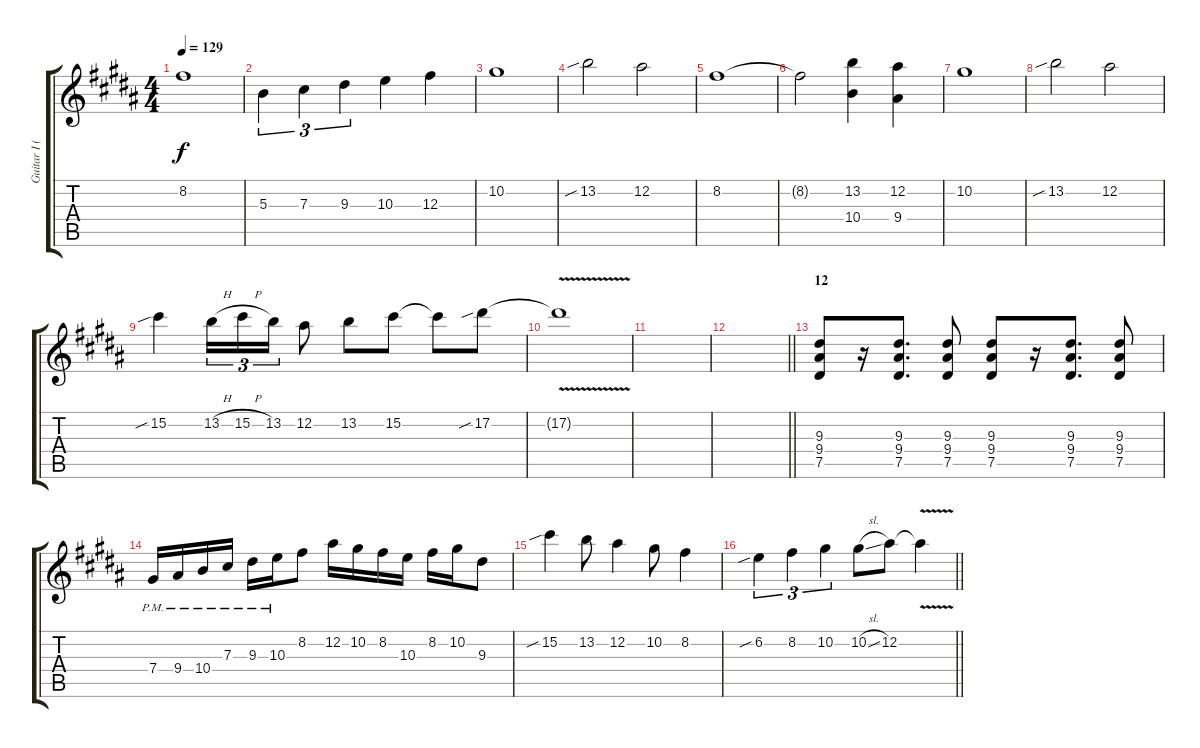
\track ("Guitar I (Hizaki)" "Guitar I (") {instrument overdrivenguitar}
\staff {score tabs}
\tuning (Eb4 Bb3 Gb3 Db3 Ab2 Db2) {hide}
\ts (4 4)
\tempo 129
\clef g2
\ks g#minor
8.2.1{dy f} |
5.3.4{tu (3 2)} 7.3.4{tu (3 2)} 9.3.4{tu (3 2)} 10.3.4 12.3.4 |
10.2.1 |
13.2{sib}.2 12.2.2 |
8.2.1 |
8.2{t}.2 (13.2 10.4).4 (12.2 9.4).4 |
10.2.1 |
13.2{sib}.2 12.2.2 |
15.2{sib}.4 13.2{h}.16{tu (3 2)} 15.2{h}.16{tu (3 2)} 13.2.16{tu (3 2)} 12.2.8 13.2.8 15.2.8 15.2{t}.8 17.2{sib}.8 |
17.2{v t}.1 |
|
\barLineRight lightlight
|
\section ("" "12")
(9.3 9.4 7.5).8 r.16 (9.3 9.4 7.5).8{d} (9.3 9.4 7.5).8 (9.3 9.4 7.5).8 r.16 (9.3 9.4 7.5).8{d} (9.3 9.4 7.5).8 |
7.4{pm}.16 9.4{pm}.16 10.4{pm}.16 7.3{pm}.16 9.3{pm}.16 10.3{pm}.16 8.2.8 12.2.16 10.2.16 8.2.16 10.3.16 8.2.16 10.2.16 9.3.8 |
15.2{sib}.4 13.2.8 12.2.4 10.2.8 8.2.4 |
\barLineRight lightlight
6.2{sib}.4{tu (3 2)} 8.2.4{tu (3 2)} 10.2.4{tu (3 2)} 10.2{sl}.8 12.2.8 12.2{v t}.4
